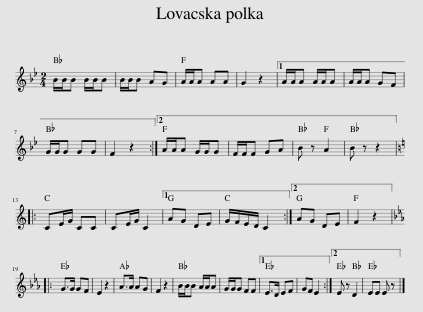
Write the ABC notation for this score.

X:1
L:1/8
M:2/4
I:linebreak $
K:Bb
V:1 treble
V:1
 B/B/B B/B/B | B/B/B AG | A/A/A AA | G2 z2 |1 A/A/A A/A/A | %5
 A/A/A GF |$ G/G/G GG | F2 z2 :|2 A/A/A G/G/G | F/F/F GA | %10
 B z A2 | B z z2 |:$[K:C] CE/G/ CC | CE/G/ C2 |1 AG DE | %15
 G/F/E/D/ C2 :|2 AG DE | F2 z2 |:$[K:Eb] G>G GF | E2 z2 | %20
 A>A AG | F2 z2 | B/B/B A/A/A | G/G/G FF |1 E>D EF | %25
 GF E2 :|2 E z D2 | EE E z |] %28
